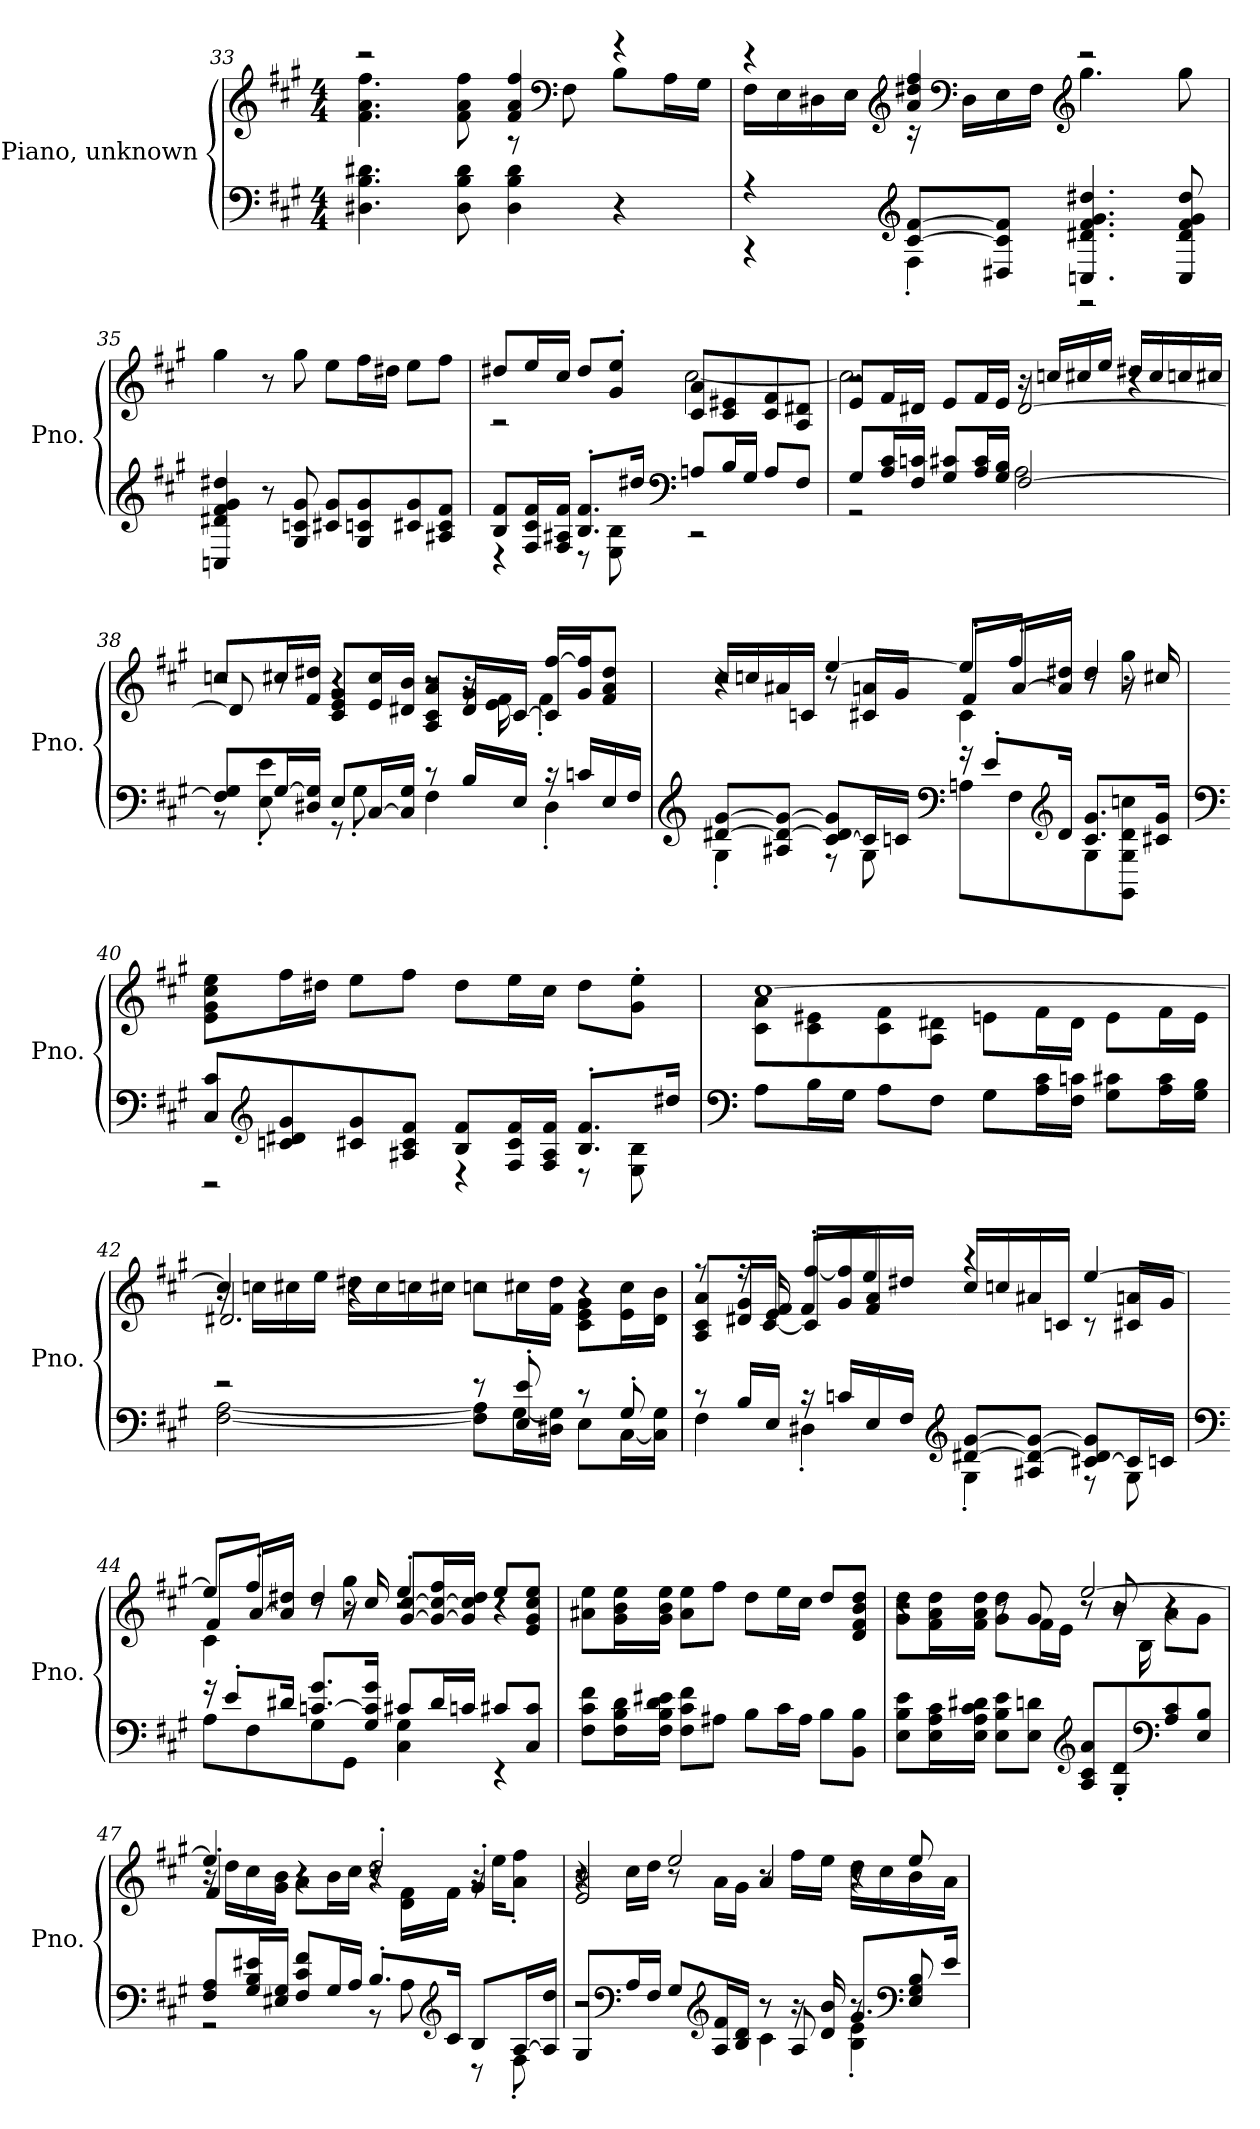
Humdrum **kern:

**kern	**kern
*part1	*part1
*staff2	*staff1
*I"Piano, unknown	*
*I'Pno.	*
*clefF4	*clefG2
*k[f#c#g#]	*k[f#c#g#]
*M4/4	*M4/4
=33	=33
*	*^
4.D#X\ 4.B\ 4.d#X\	2r	4.f#\ 4.a\ 4.ff#\
8D#\ 8B\ 8d#\	.	8f#\ 8a\ 8ff#\
4D#\ 4B\ 4d#\	4f#/ 4a/ 4ff#/	8r
*	*clefF4	*
.	.	8F#\
4r	4r	8B\L
.	.	16A\L
.	.	16G#\JJ
!!LO:LB:g=z	!!
=34	=34	=34
*^	*	*
4r	4r	4r	16F#\LL
.	.	.	16E\
.	.	.	16D#X\
.	.	.	16E\JJ
*clefG2	*	*clefG2	*
[8c#/ [8f#/L	4F#'\	4a/ 4dd#X/ 4ff#/	16r
*	*	*clefF4	*
.	.	.	16D#\LL
8D#X/ 8c#/] 8f#/]J	.	.	16E\
.	.	.	16F#\JJ
*	*	*clefG2	*
4.Cn/ 4.d#X/ 4.f#/ 4.g#/ 4.dd#X/	2r	2r	4.gg#\
8C/ 8d#/ 8f#/ 8g#/ 8dd#/	.	.	8gg#\
*v	*v	*	*
*	*v	*v
=35	=35
4Cn/ 4d#X/ 4f#/ 4g#/ 4dd#X/	4gg#\
8r	8r
8G#/ 8cn/ 8g#/	8gg#\
8c#X/ 8g#/L	8ee\L
8G#/ 8cn/ 8g#/	16ff#\L
.	16dd#X\JJ
8c#X/ 8g#/	8ee\L
8A#X/ 8c#/ 8f#/J	8ff#\J
!!LO:LB:g=z
=36	=36
*^	*^
8B/ 8f#/L	4r	8dd#X/L	2r
16F#/ 16c#/ 16f#/L	.	16ee/L	.
16F#/ 16A#X/ 16f#/JJ	.	16cc#/JJ	.
8.B/' 8.f#/'L	8r	8dd#/L	.
.	8E\ 8B\	8g#/' 8ee/'J	.
16dd#X/Jk	.	.	.
*clefF4	*	*	*
8An/L	2r	8c#/ 8a/L	[2cc#\
16B/L	.	8c#/ 8e#X/	.
16G#/JJ	.	.	.
8A/L	.	8c#/ 8f#/	.
8F#/J	.	8A/ 8d#X/J	.
=37	=37	=37	=37
*	*	*	*^
8G#/L	2r	8e/L	2.cc#\]	2r
16A/ 16c#/L	.	16f#/L	.	.
16F#/ 16cn/JJ	.	16d#X/JJ	.	.
8G#/ 8c#X/L	.	8e/L	.	.
16A/ 16c#/L	.	16f#/L	.	.
16G#/ 16B/JJ	.	16e/JJ	.	.
[2F#/	2A\	16r	.	[2d#/
.	.	16ccn/LL	.	.
.	.	16cc#X/	.	.
.	.	16ee/JJ	.	.
.	.	16dd#X/LL	4r	.
.	.	16cc#/	.	.
.	.	16ccn/	.	.
.	.	16cc#X/JJ	.	.
!!LO:LB:g=z	!!	!!
=38	=38	=38	=38	=38
8F#/] 8G#/L	8r	8ccn/L	2r	8d#/]
[16G#/L	8E\' 8e\'	16cc#X/L	.	8r
16D#X/ 16G#/]JJ	.	16f#/ 16dd#X/JJ	.	.
8E/L	8r	8c#/ 8e/ 8g#/L	.	4r
[16C#/L	8G#'\	16e/ 16cc#/L	.	.
16C#/] 16G#/JJ	.	16d#X/ 16b/JJ	.	.
8r	4F#\	8A/ 8c#/ 8a/L	8r	2r
16B/LL	.	16d#/ 16g#/L	16r	.
16E/JJ	.	[16c#/JJ	16e\ 16f#\	.
16r	4D#'\	16c#/] [16ff#/LL	4f#'\	.
16cn/LL	.	16g#/ 16ff#/]J	.	.
16E/	.	8f#/ 8a/ 8dd#/J	.	.
16F#/JJ	.	.	.	.
!!LO:LB:g=z	!!	!!
=39	=39	=39	=39	=39
*clefG2	*	*	*	*
[8d#X/ [8g#/L	4G#'\	4r	2r	16cc#/LL
.	.	.	.	16ccn/
8A#X/ 8d#/_ 8g#/_J	.	.	.	16a#X/
.	.	.	.	16cn/JJ
[8c#/ 8d#/] 8g#/]L	8r	[4ee/	.	8r
16c#/L]	8G#\	.	.	16c#X/ 16an/LL
16cn/JJ	.	.	.	16g#/JJ
*clefF4	*	*	*	*
16r	8An\L	8ee/L]	4c#\	8f#'/L
8e'/L	.	.	.	.
.	8F#\	8ff#'/J	.	[16a/L
*clefG2	*	*	*	*
16d#/Jk	.	.	.	16a/] 16dd#X/JJ
8.c/ 8.g#/L	8G#\	4dd#/	8r	8r
.	8GG#\ 8G#\ 8d#\ 8ccn\J	.	8gg#\	16r
16c#X/ 16g#/Jk	.	.	.	16cc#X/
*	*	*v	*v	*v
!!LO:LB:g=z
=40	=40	=40
*clefF4	*	*
8C#/ 8c#/L	2r	8e\ 8g#\ 8cc#\ 8ee\L
*clefG2	*	*
8cn/ 8d#X/ 8g#/	.	16ff#\L
.	.	16dd#X\JJ
8c#X/ 8g#/	.	8ee\L
8A#X/ 8c#/ 8f#/J	.	8ff#\J
8B/ 8f#/L	4r	8dd#\L
16F#/ 16c#/ 16f#/L	.	16ee\L
16F#/ 16A#/ 16f#/JJ	.	16cc#\JJ
8.B/' 8.f#/'L	8r	8dd#\L
.	8E\ 8B\	8g#\' 8ee\'J
16dd#X/Jk	.	.
*v	*v	*
=41	=41
*clefF4	*
*	*^
8A\L	[1cc#	8c#\ 8a\L
16B\L	.	8c#\ 8e#X\
16G#\JJ	.	.
8A\L	.	8c#\ 8f#\
8F#\J	.	8A\ 8d#X\J
8G#\L	.	8en\L
16A\ 16c#\L	.	16f#\L
16F#\ 16cn\JJ	.	16d#\JJ
8G#\ 8c#X\L	.	8e\L
16A\ 16c#\L	.	16f#\L
16G#\ 16B\JJ	.	16e\JJ
!!LO:PB:g=z
=42	=42	=42
*^	*	*^
2r	[2F#\ [2A\	4cc#/]	16r	2.d#X/
.	.	.	16ccn\LL	.
.	.	.	16cc#X\	.
.	.	.	16ee\JJ	.
.	.	4r	16dd#X\LL	.
.	.	.	16cc#\	.
.	.	.	16ccn\	.
.	.	.	16cc#X\JJ	.
8r	8F#\] 8A\]L	2r	8ccn\L	.
8E/' 8e/'	[16G#\L	.	16cc#X\L	.
.	16D#X\ 16G#\]JJ	.	16f#\ 16dd#\JJ	.
8r	8E\L	.	8c#\ 8e\ 8g#\L	4r
8G#'/	[16C#\L	.	16e\ 16cc#\L	.
.	16C#\] 16G#\JJ	.	16d#\ 16b\JJ	.
*	*	*	*v	*v
!!LO:LB:g=z
=43	=43	=43	=43
8r	4F#\	8r	8A/ 8c#/ 8a/L
16B/LL	.	16r	16d#X/ 16g#/L
16E/JJ	.	16e/ 16f#/	[16c#/JJ
16r	4D#X'\	8f#'/L	16c#/] [16ff#/LL
16cn/LL	.	.	16g#/ 16ff#/]
16E/	.	8f#/ 8a/J	16ee/
16F#/JJ	.	.	16dd#X/JJ
*clefG2	*	*	*
[8d#X/ [8g#/L	4G#'\	4r	16cc#/LL
.	.	.	16ccn/
8A#X/ 8d#/_ 8g#/_J	.	.	16a#X/
.	.	.	16cn/JJ
[8c#X/ 8d#/] 8g#/]L	8r	[4ee/	8r
16c#/L]	8G#\	.	16c#X/ 16an/LL
16cn/JJ	.	.	16g#/JJ
*	*	*v	*v
=44	=44	=44
*clefF4	*	*
*	*	*^
*	*	*	*^
16r	8A\L	8ee/L]	4c#\	8f#'/L
8e'/L	.	.	.	.
.	8F#\	8ff#'/J	.	[16a/L
16d#X/Jk	.	.	.	16a/] 16dd#X/JJ
[8.cn/ 8.g#/L	8G#\	4dd#/	8r	8r
.	8GG#\J	.	8gg#\	16r
16G#/ 16c/] 16g#/Jk	.	.	.	16cc#/
8c#X/L	4C#\ 4G#\	4ee'/	2r	[8g#/ [8cc#/L
16d#/L	.	.	.	16g#/_ 16cc#/_ 16ff#/L
16cn/JJ	.	.	.	16g#/] 16cc#/] 16dd#/JJ
8c#X/L	4r	4r	.	8ee/L
8C#/ 8c#/J	.	.	.	8e/ 8g#/ 8cc#/ 8ee/J
*v	*v	*	*	*
*	*v	*v	*v
!!LO:LB:g=z
=45	=45
8F#\ 8c#\ 8f#\L	8a#X\ 8ee\L
16F#\ 16B\ 16d\L	16g#\ 16b\ 16ee\L
16F#\ 16B\ 16d\ 16e#X\JJ	16g#\ 16b\ 16ee\JJ
8F#\ 8c#\ 8f#\L	8a#\ 8ee\L
8A#X\J	8ff#\J
8B\L	8dd\L
16c#\L	16ee\L
16A#\JJ	16cc#\JJ
8B\L	8dd/L
8BB\ 8B\J	8d/ 8f#/ 8b/ 8dd/J
=46	=46
*	*^
*	*	*^
8E\ 8B\ 8e\L	4r	8g#\ 8dd\L	2r
16E\ 16A\ 16c#\L	.	16f#\ 16a\ 16dd\L	.
16E\ 16A\ 16c#\ 16d#X\JJ	.	16f#\ 16a\ 16dd\JJ	.
8E\ 8B\ 8e\L	8r	8g#\ 8dd\L	.
8E\ 8dn\J	8g#/	16f#\L	.
.	.	16e\JJ	.
*clefG2	*	*	*
8A/ 8c#/ 8a/L	[2ee/	8r	8r
8G#/' 8d/'	.	16r	8b/
.	.	16B\	.
*clefF4	*	*	*
8A/ 8c#/	.	8a\L	4r
8E/ 8B/J	.	8g#\J	.
!!LO:LB:g=z	!!	!!
=47	=47	=47	=47
*^	*	*	*
8F#/ 8A/L	2r	4ee/]	16r	4f#'/
.	.	.	16dd\LL	.
16G#/ 16B/ 16e#X/L	.	.	16cc#\	.
16E#X/ 16G#/JJ	.	.	16g#\ 16b\JJ	.
8F#/ 8c#/ 8f#/L	.	4r	8a\L	4r
16G#/L	.	.	16b\L	.
16A/JJ	.	.	16cc#\JJ	.
8.B'/L	8r	2dd'/	8r	4r
.	8A\	.	16d\ 16f#\LL	.
*clefG2	*	*	*	*
16c#/Jk	.	.	16f#\JJ	.
8B/L	8r	.	16r	4g#'/
.	.	.	16ee\KL	.
[16A/L	8F#'\	.	8a\' 8ff#\'J	.
16A/] 16dd/JJ	.	.	.	.
=48	=48	=48	=48	=48
*	*^	*	*	*
8G#/L	2r	2r	4r	8r	2e/ 2b/
*clefF4	*	*	*	*	*
16A/L	.	.	.	16cc#\LL	.
16F#/JJ	.	.	.	16dd\JJ	.
8G#/L	.	.	2ee/	8r	.
*clefG2	*	*	*	*	*
16A/ 16f#/L	.	.	.	16a\LL	.
16B/ 16d/JJ	.	.	.	16g#\JJ	.
8r	4c#\	8r	.	8r	4a/
16r	.	8A/	.	16ff#\LL	.
16d/ 16b/	.	.	.	16ee\JJ	.
8.g#/L	4B\' 4e\'	8r	8r	16dd\LL	4r
.	.	.	.	16cc#\	.
*clefF4	*	*	*	*	*
.	.	8E/ 8G#/ 8B/	8ee/	16b\	.
16e/Jk	.	.	.	16a\JJ	.
*v	*v	*v	*	*	*
*	*v	*v	*v
=	=
*-	*-
